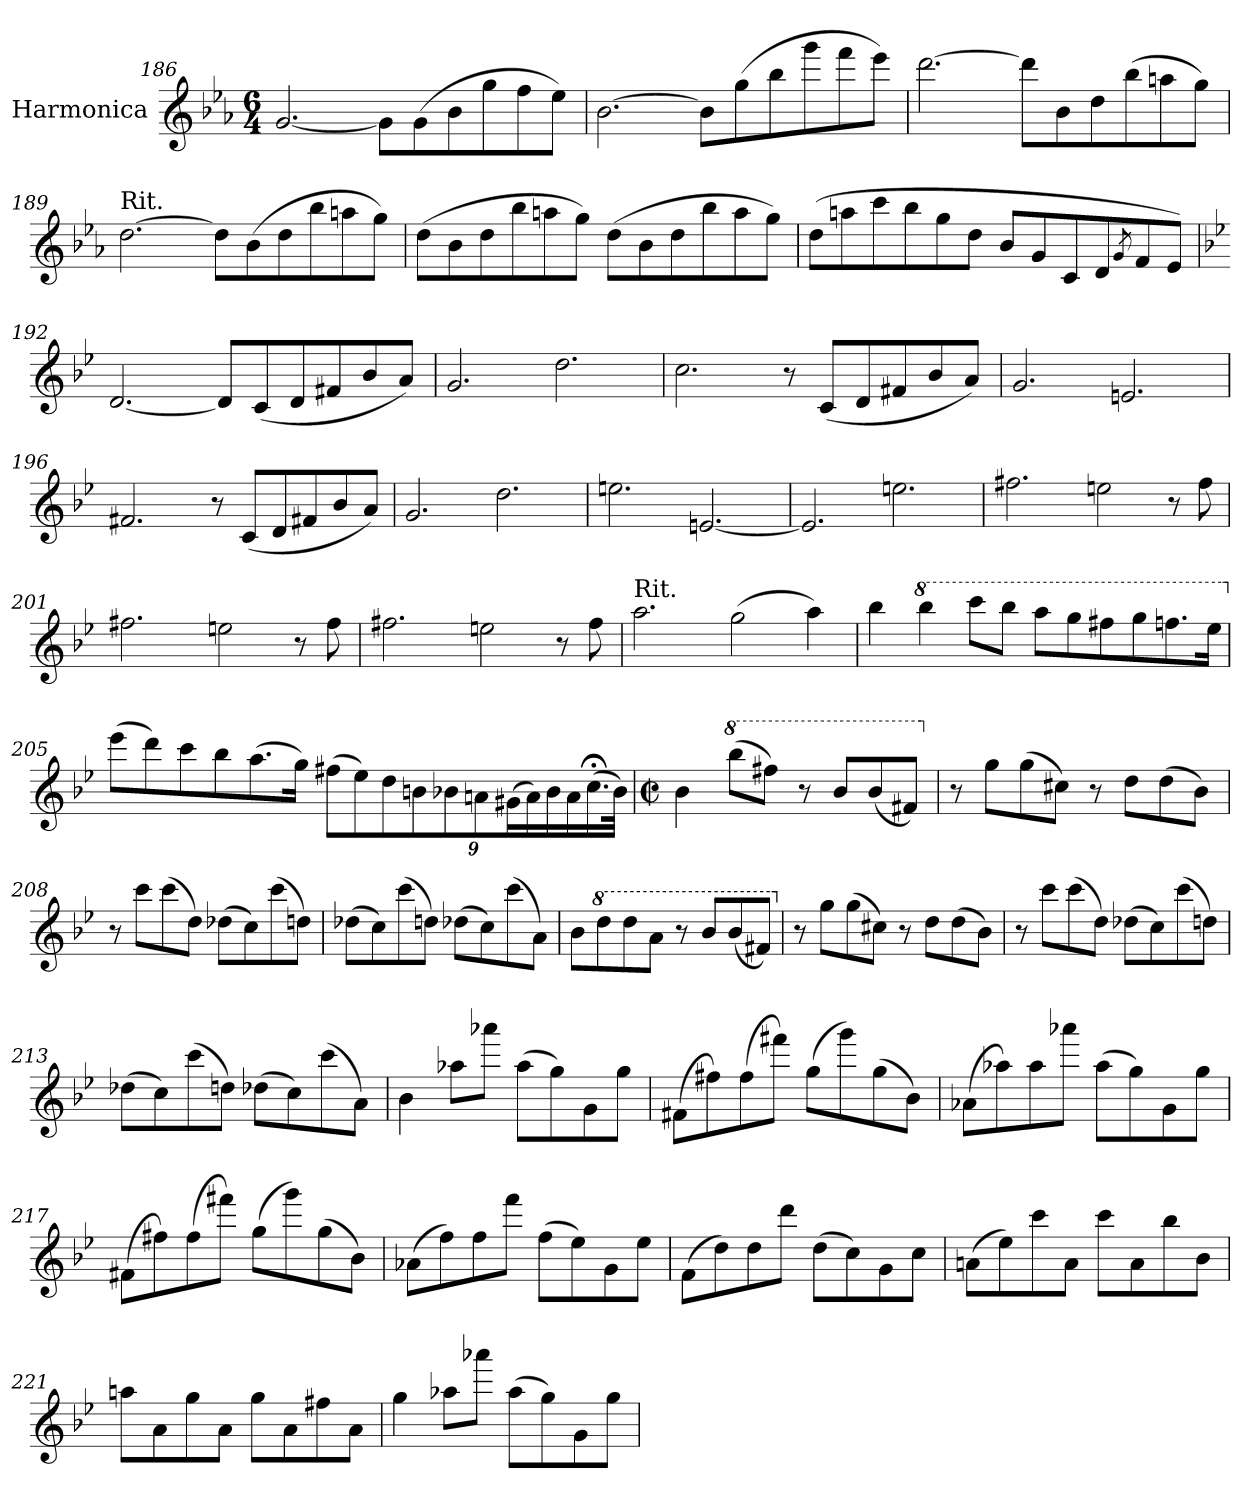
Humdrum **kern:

**kern
*part1
*staff1
*I"Harmonica
*I'Harm.
*clefG2
*k[b-e-a-]
*M6/4
=186
[2.g/
8g\L]
(8g\
8b-\
8gg\
8ff\
8ee-\J)
=187
[2.b-\
8b-\L]
(8gg\
8bb-\
8ggg\
8fff\
8eee-\J)
=188
[2.ddd\
8ddd\L]
8b-\
8dd\
(8bb-\
8aan\
8gg\J)
!!LO:PB:g=z
=189
!LO:TX:a:t=Rit.
[2.dd\
8dd\L]
(8b-\
8dd\
8bb-\
8aan\
8gg\J)
=190
(8dd\L
8b-\
8dd\
8bb-\
8aan\
8gg\J)
(8dd\L
8b-\
8dd\
8bb-\
8aa\
8gg\J)
=191
(8dd\L
8aan\
8ccc\
8bb-\
8gg\
8dd\J
8b-/L
8g/
8c/
8d/
8qg/
8f/
8e-/J)
=192
*k[b-e-]
*MM132
[2.d/
8d/L]
(8c/
8d/
8f#X/
8b-/
8a/J)
!!LO:LB:g=z
=193
2.g/
2.dd\
=194
2.cc\
8r
(8c/L
8d/
8f#X/
8b-/
8a/J)
=195
2.g/
2.en/
=196
2.f#X/
8r
(8c/L
8d/
8f#X/
8b-/
8a/J)
=197
2.g/
2.dd\
=198
2.een\
[2.en/
=199
2.e/]
2.een\
=200
2.ff#X\
2een\
8r
8ff#\
!!LO:LB:g=z
=201
2.ff#X\
2een\
8r
8ff#\
=202
2.ff#X\
2een\
8r
8ff#\
=203
!LO:TX:a:t=Rit.
2.aa\
(2gg\
4aa\)
=204
*MM90
4bb-\
*8va
4bbb-\
8cccc\L
8bbb-\J
8aaa\L
8ggg\
8fff#X\
8ggg\
8.fffn\
16eee-\Jk
!!LO:LB:g=z
=205
*X8va
(8eee-\L
8ddd\)
8ccc\
8bb-\
(8.aa\
16gg\Jk)
*Xbrackettup
(12ff#X\L
12ee-\)
12dd\
12bn\
12b-X\
12an\
(24g#X\L
24a\)
24b-\
24a\
(24.cc;<\
48b-\JJk)
=206
*M2/2
*met(c|)
*MM240
4b-\
*8va
(8bbb-\L
8fff#X\J)
8r
8bb-/L
(8bb-/
8ff#X/J)
=207
*X8va
8r
8gg\L
(8gg\
8cc#X\J)
8r
8dd\L
(8dd\
8b-\J)
!!LO:LB:g=z
=208
8r
8ccc\L
(8ccc\
8dd\J)
(8dd-X\L
8cc\)
(8ccc\
8ddn\J)
=209
(8dd-X\L
8cc\)
(8ccc\
8ddn\J)
(8dd-X\L
8cc\)
(8ccc\
8a\J)
=210
8b-\L
*8va
8ddd\
8ddd\
8aa\J
8r
8bb-/L
(8bb-/
8ff#X/J)
=211
*X8va
8r
8gg\L
(8gg\
8cc#X\J)
8r
8dd\L
(8dd\
8b-\J)
!!LO:LB:g=z
=212
8r
8ccc\L
(8ccc\
8dd\J)
(8dd-X\L
8cc\)
(8ccc\
8ddn\J)
=213
(8dd-X\L
8cc\)
(8ccc\
8ddn\J)
(8dd-X\L
8cc\)
(8ccc\
8a\J)
=214
4b-\
8aa-X\L
8aaa-X\J
(8aa-\L
8gg\)
8g\
8gg\J
=215
(8f#X\L
8ff#X\)
(8ff#\
8fff#X\J)
(8gg\L
8ggg\)
(8gg\
8b-\J)
!!LO:LB:g=z
=216
(8a-X\L
8aa-X\)
8aa-\
8aaa-X\J
(8aa-\L
8gg\)
8g\
8gg\J
=217
(8f#X\L
8ff#X\)
(8ff#\
8fff#X\J)
(8gg\L
8ggg\)
(8gg\
8b-\J)
=218
(8a-X\L
8ff\)
8ff\
8fff\J
(8ff\L
8ee-\)
8g\
8ee-\J
=219
(8f\L
8dd\)
8dd\
8ddd\J
(8dd\L
8cc\)
8g\
8cc\J
=220
(8an\L
8ee-\)
8ccc\
8a\J
8ccc\L
8a\
8bb-\
8b-\J
!!LO:LB:g=z
=221
8aan\L
8a\
8gg\
8a\J
8gg\L
8a\
8ff#X\
8a\J
=222
4gg\
8aa-X\L
8aaa-X\J
(8aa-\L
8gg\)
8g\
8gg\J
=
*-
